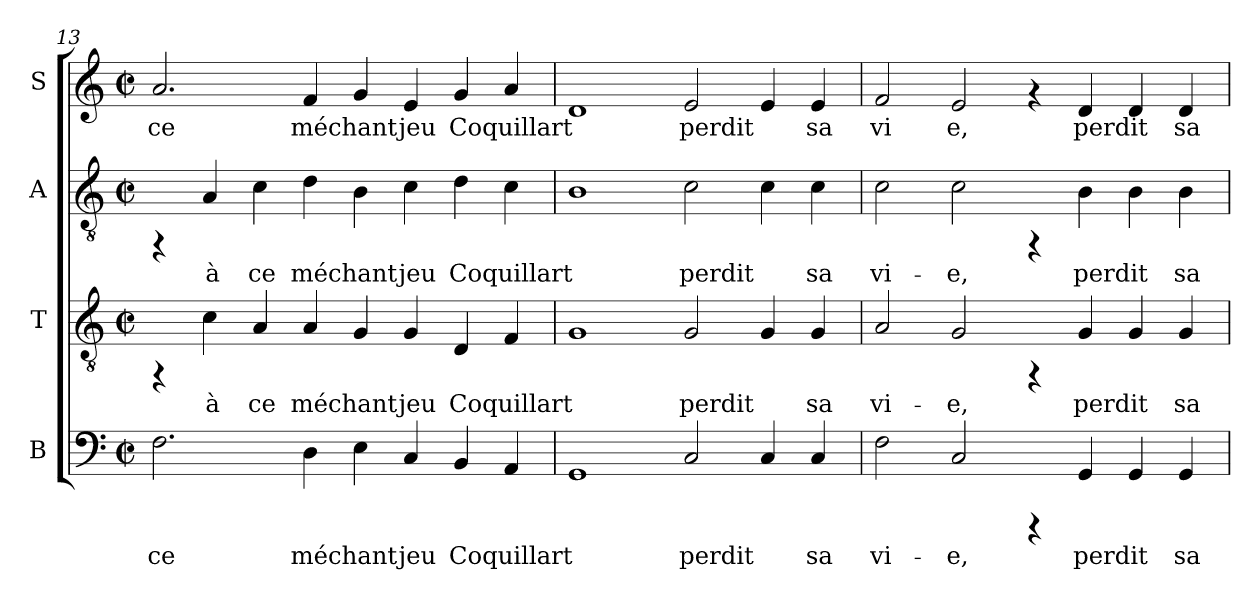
**kern	**text	**kern	**text	**kern	**text	**kern	**text
*part4	*part4	*part3	*part3	*part2	*part2	*part1	*part1
*staff4	*staff4	*staff3	*staff3	*staff2	*staff2	*staff1	*staff1
*I"B	*	*I"T	*	*I"A	*	*I"S	*
*clefF4	*	*clefGv2	*	*clefGv2	*	*clefG2	*
*k[]	*	*k[]	*	*k[]	*	*k[]	*
*C:	*	*C:	*	*C:	*	*C:	*
*M2/2	*	*M2/2	*	*M2/2	*	*M2/2	*
*met(c|)	*	*met(c|)	*	*met(c|)	*	*met(c|)	*
=13	=13	=13	=13	=13	=13	=13	=13
!	!LO:LY:b:cj	!	!	!	!	!	!LO:LY:b:cj
2.F\	ce	4rFF	.	4rFF	.	2.a/	ce
!	!	!	!LO:LY:b:cj	!	!LO:LY:b:cj	!	!
.	.	4c\	à	4A/	à	.	.
!	!	!	!LO:LY:b:cj	!	!LO:LY:b:cj	!	!
.	.	4A/	ce	4c\	ce	.	.
!	!LO:LY:b:cj	!	!LO:LY:b:cj	!	!LO:LY:b:cj	!	!LO:LY:b:cj
4D\	méchant	4A/	méchant	4d\	méchant	4f/	méchant
!	!LO:LY:b:cj	!	!LO:LY:b:cj	!	!LO:LY:b:cj	!	!LO:LY:b:cj
4E\	.	4G/	.	4B\	.	4g/	.
!	!LO:LY:b:cj	!	!LO:LY:b:cj	!	!LO:LY:b:cj	!	!LO:LY:b:cj
4C/	jeu	4G/	jeu	4c\	jeu	4e/	jeu
!	!LO:LY:b:cj	!	!LO:LY:b:cj	!	!LO:LY:b:cj	!	!LO:LY:b:cj
4BB/	Coquillart	4D/	Coquillart	4d\	Coquillart	4g/	Coquillart
!	!LO:LY:b:cj	!	!LO:LY:b:cj	!	!LO:LY:b:cj	!	!LO:LY:b:cj
4AA/	.	4F/	.	4c\	.	4a/	.
=14	=14	=14	=14	=14	=14	=14	=14
!	!LO:LY:b:cj	!	!LO:LY:b:cj	!	!LO:LY:b:cj	!	!LO:LY:b:cj
1GG	.	1G	.	1B	.	1d	.
!	!LO:LY:b:cj	!	!LO:LY:b:cj	!	!LO:LY:b:cj	!	!LO:LY:b:cj
2C/	perdit	2G/	perdit	2c\	perdit	2e/	perdit
!	!LO:LY:b:cj	!	!LO:LY:b:cj	!	!LO:LY:b:cj	!	!LO:LY:b:cj
4C/	.	4G/	.	4c\	.	4e/	.
!	!LO:LY:b:cj	!	!LO:LY:b:cj	!	!LO:LY:b:cj	!	!LO:LY:b:cj
4C/	sa	4G/	sa	4c\	sa	4e/	sa
!!LO:LB:g=z
=15	=15	=15	=15	=15	=15	=15	=15
!	!LO:LY:b:cj	!	!LO:LY:b:cj	!	!LO:LY:b:cj	!	!LO:LY:b:cj
2F\	vi-	2A/	vi-	2c\	vi-	2f/	vi
!	!LO:LY:b:cj	!	!LO:LY:b:cj	!	!LO:LY:b:cj	!	!LO:LY:b:cj
2C/	-e,	2G/	-e,	2c\	-e,	2e/	e,
4rCCC	.	4rFF	.	4rFF	.	4rf	.
!	!LO:LY:b:cj	!	!LO:LY:b:cj	!	!LO:LY:b:cj	!	!LO:LY:b:cj
4GG/	perdit	4G/	perdit	4B\	perdit	4d/	perdit
!	!LO:LY:b:cj	!	!LO:LY:b:cj	!	!LO:LY:b:cj	!	!LO:LY:b:cj
4GG/	.	4G/	.	4B\	.	4d/	.
!	!LO:LY:b:cj	!	!LO:LY:b:cj	!	!LO:LY:b:cj	!	!LO:LY:b:cj
4GG/	sa	4G/	sa	4B\	sa	4d/	sa
=	=	=	=	=	=	=	=
*-	*-	*-	*-	*-	*-	*-	*-
